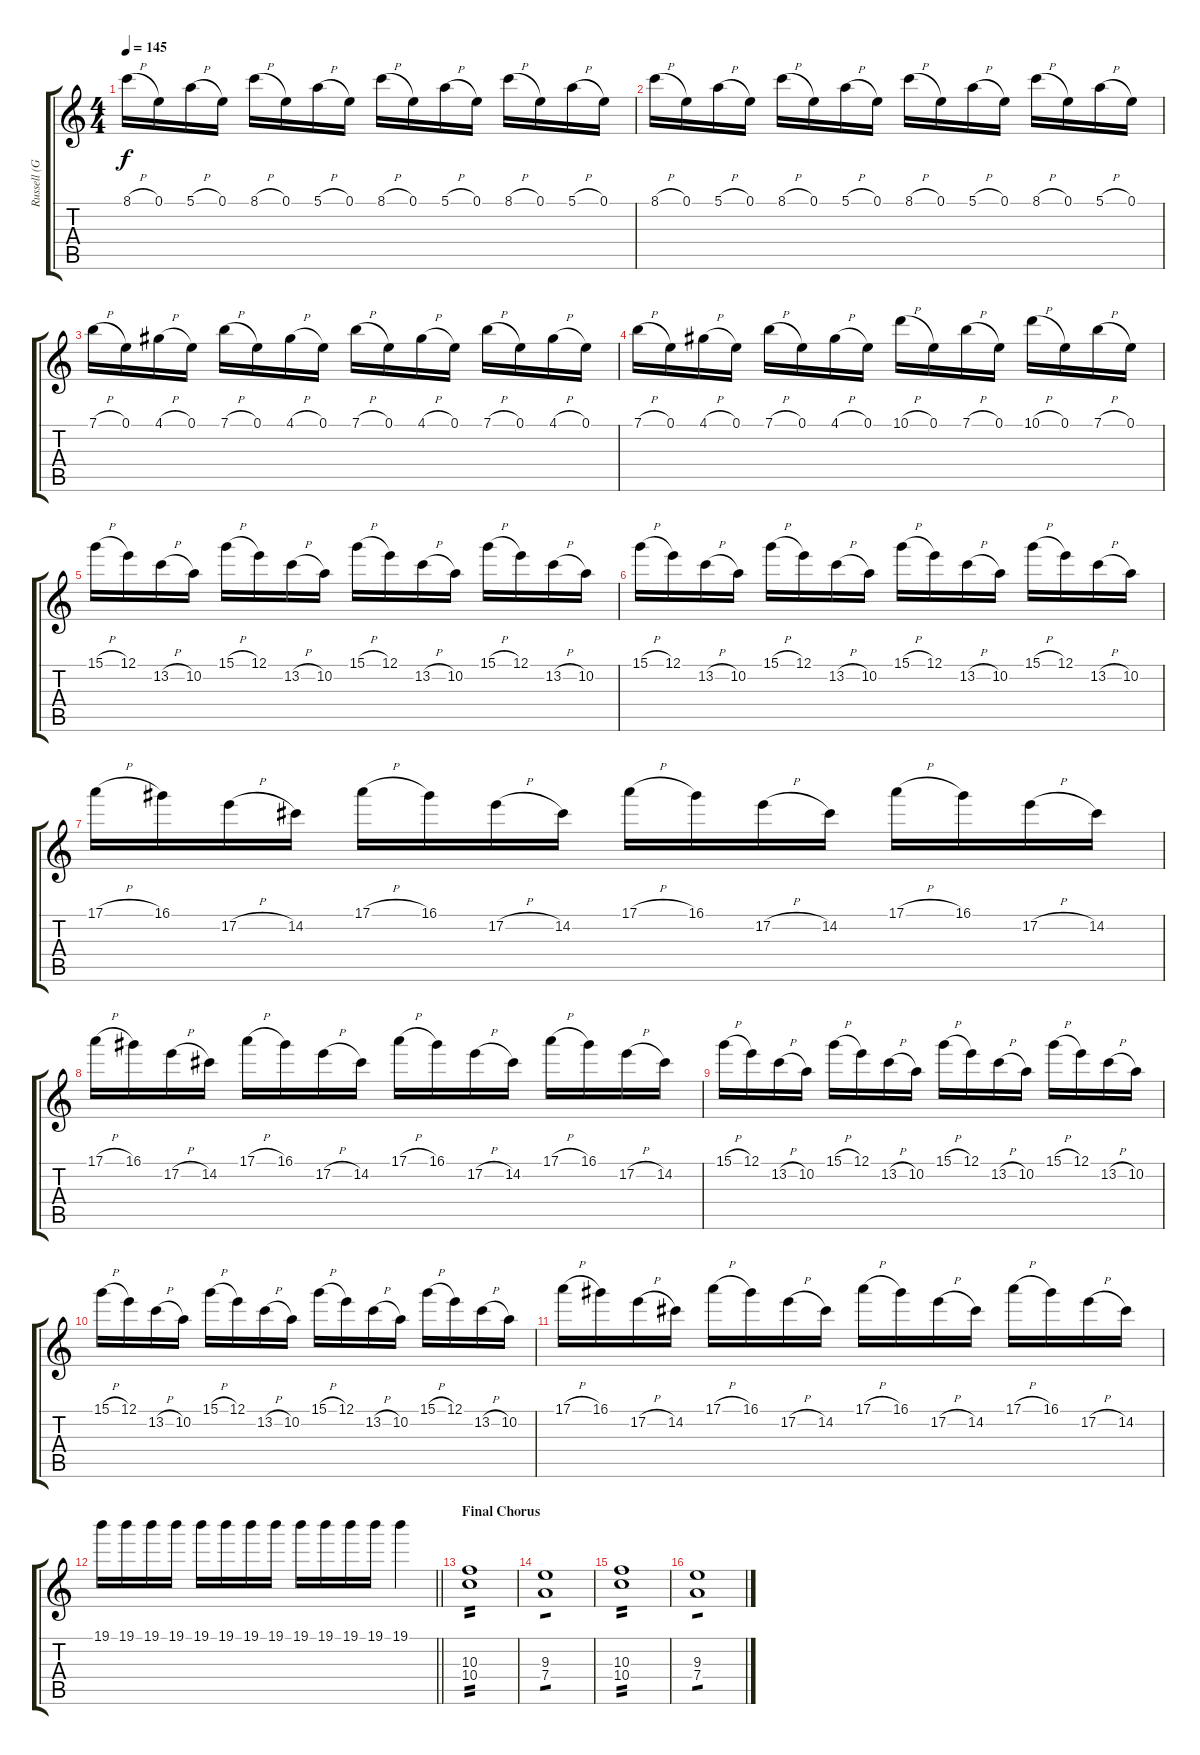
\track ("Russell (Guitar w/Tremolo)" "Russell (G") {instrument overdrivenguitar}
\staff {score tabs}
\tuning (E4 B3 G3 D3 A2 E2) {hide}
\ts (4 4)
\tempo 145
\clef g2
\ks c
8.1{h}.16{dy f} 0.1.16 5.1{h}.16 0.1.16 8.1{h}.16 0.1.16 5.1{h}.16 0.1.16 8.1{h}.16 0.1.16 5.1{h}.16 0.1.16 8.1{h}.16 0.1.16 5.1{h}.16 0.1.16 |
8.1{h}.16 0.1.16 5.1{h}.16 0.1.16 8.1{h}.16 0.1.16 5.1{h}.16 0.1.16 8.1{h}.16 0.1.16 5.1{h}.16 0.1.16 8.1{h}.16 0.1.16 5.1{h}.16 0.1.16 |
7.1{h}.16 0.1.16 4.1{h}.16 0.1.16 7.1{h}.16 0.1.16 4.1{h}.16 0.1.16 7.1{h}.16 0.1.16 4.1{h}.16 0.1.16 7.1{h}.16 0.1.16 4.1{h}.16 0.1.16 |
7.1{h}.16 0.1.16 4.1{h}.16 0.1.16 7.1{h}.16 0.1.16 4.1{h}.16 0.1.16 10.1{h}.16 0.1.16 7.1{h}.16 0.1.16 10.1{h}.16 0.1.16 7.1{h}.16 0.1.16 |
15.1{h}.16 12.1.16 13.2{h}.16 10.2.16 15.1{h}.16 12.1.16 13.2{h}.16 10.2.16 15.1{h}.16 12.1.16 13.2{h}.16 10.2.16 15.1{h}.16 12.1.16 13.2{h}.16 10.2.16 |
15.1{h}.16 12.1.16 13.2{h}.16 10.2.16 15.1{h}.16 12.1.16 13.2{h}.16 10.2.16 15.1{h}.16 12.1.16 13.2{h}.16 10.2.16 15.1{h}.16 12.1.16 13.2{h}.16 10.2.16 |
17.1{h}.16 16.1.16 17.2{h}.16 14.2.16 17.1{h}.16 16.1.16 17.2{h}.16 14.2.16 17.1{h}.16 16.1.16 17.2{h}.16 14.2.16 17.1{h}.16 16.1.16 17.2{h}.16 14.2.16 |
17.1{h}.16 16.1.16 17.2{h}.16 14.2.16 17.1{h}.16 16.1.16 17.2{h}.16 14.2.16 17.1{h}.16 16.1.16 17.2{h}.16 14.2.16 17.1{h}.16 16.1.16 17.2{h}.16 14.2.16 |
15.1{h}.16 12.1.16 13.2{h}.16 10.2.16 15.1{h}.16 12.1.16 13.2{h}.16 10.2.16 15.1{h}.16 12.1.16 13.2{h}.16 10.2.16 15.1{h}.16 12.1.16 13.2{h}.16 10.2.16 |
15.1{h}.16 12.1.16 13.2{h}.16 10.2.16 15.1{h}.16 12.1.16 13.2{h}.16 10.2.16 15.1{h}.16 12.1.16 13.2{h}.16 10.2.16 15.1{h}.16 12.1.16 13.2{h}.16 10.2.16 |
17.1{h}.16 16.1.16 17.2{h}.16 14.2.16 17.1{h}.16 16.1.16 17.2{h}.16 14.2.16 17.1{h}.16 16.1.16 17.2{h}.16 14.2.16 17.1{h}.16 16.1.16 17.2{h}.16 14.2.16 |
\barLineRight lightlight
19.1.16 19.1.16 19.1.16 19.1.16 19.1.16 19.1.16 19.1.16 19.1.16 19.1.16 19.1.16 19.1.16 19.1.16 19.1.4 |
\section ("" "Final Chorus")
(10.3 10.4).1{tp 2} |
(9.3 7.4).1{tp 1} |
(10.3 10.4).1{tp 2} |
(9.3 7.4).1{tp 1}
